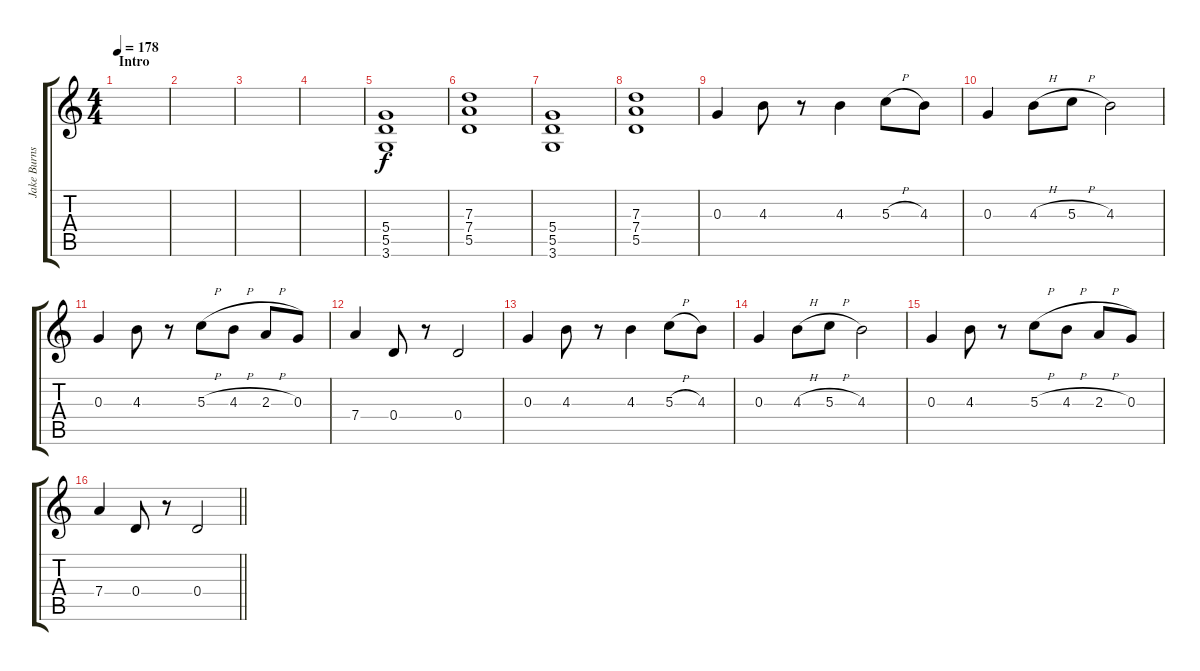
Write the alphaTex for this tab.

\track ("Jake Burns" "Jake Burns") {instrument distortionguitar}
\staff {score tabs}
\tuning (E4 B3 G3 D3 A2 E2) {hide}
\ts (4 4)
\section ("" "Intro")
\tempo 178
\clef g2
\ks c
|
|
|
|
(5.4 5.5 3.6).1 |
(7.3 7.4 5.5).1 |
(5.4 5.5 3.6).1 |
(7.3 7.4 5.5).1 |
0.3.4 4.3.8 r.8 4.3.4 5.3{h}.8 4.3.8 |
0.3.4 4.3{h}.8 5.3{h}.8 4.3.2 |
0.3.4 4.3.8 r.8 5.3{h}.8 4.3{h}.8 2.3{h}.8 0.3.8 |
7.4.4 0.4.8 r.8 0.4.2 |
0.3.4 4.3.8 r.8 4.3.4 5.3{h}.8 4.3.8 |
0.3.4 4.3{h}.8 5.3{h}.8 4.3.2 |
0.3.4 4.3.8 r.8 5.3{h}.8 4.3{h}.8 2.3{h}.8 0.3.8 |
\barLineRight lightlight
7.4.4 0.4.8 r.8 0.4.2
